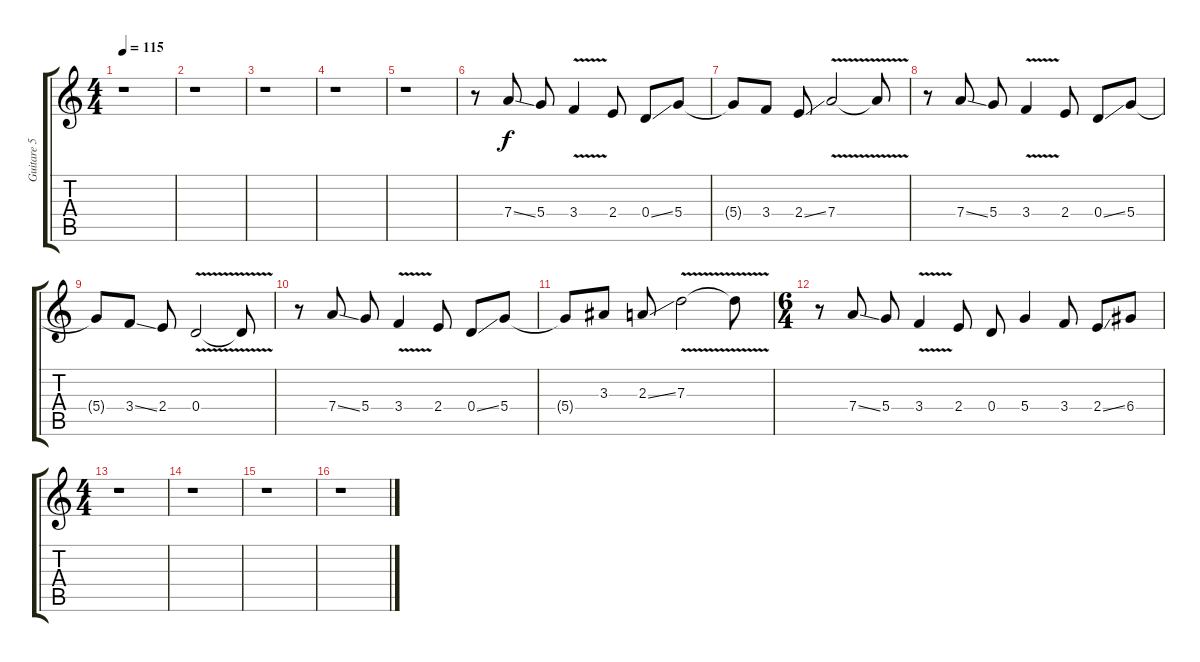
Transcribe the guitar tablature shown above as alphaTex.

\track ("Guitare 5" "Guitare 5") {instrument electricguitarjazz}
\staff {score tabs}
\tuning (E4 B3 G3 D3 A2 E2) {hide}
\ts (4 4)
\tempo 115
\clef g2
\ks c
r.1{dy f} |
r.1 |
r.1 |
r.1 |
r.1 |
r.8 7.4{ss}.8 5.4.8 3.4{v}.4 2.4.8 0.4{ss}.8 5.4.8 |
5.4{t}.8 3.4.8 2.4{ss}.8 7.4{v}.2 7.4{t}.8 |
r.8 7.4{ss}.8 5.4.8 3.4{v}.4 2.4.8 0.4{ss}.8 5.4.8 |
5.4{t}.8 3.4{ss}.8 2.4.8 0.4{v}.2 0.4{t}.8 |
r.8 7.4{ss}.8 5.4.8 3.4{v}.4 2.4.8 0.4{ss}.8 5.4.8 |
5.4{t}.8 3.3.8 2.3{ss}.8 7.3{v}.2 7.3{t}.8 |
\ts (6 4)
r.8 7.4{ss}.8 5.4.8 3.4{v}.4 2.4.8 0.4.8 5.4.4 3.4.8 2.4{ss}.8 6.4.8 |
\ts (4 4)
r.1 |
r.1 |
r.1 |
r.1
